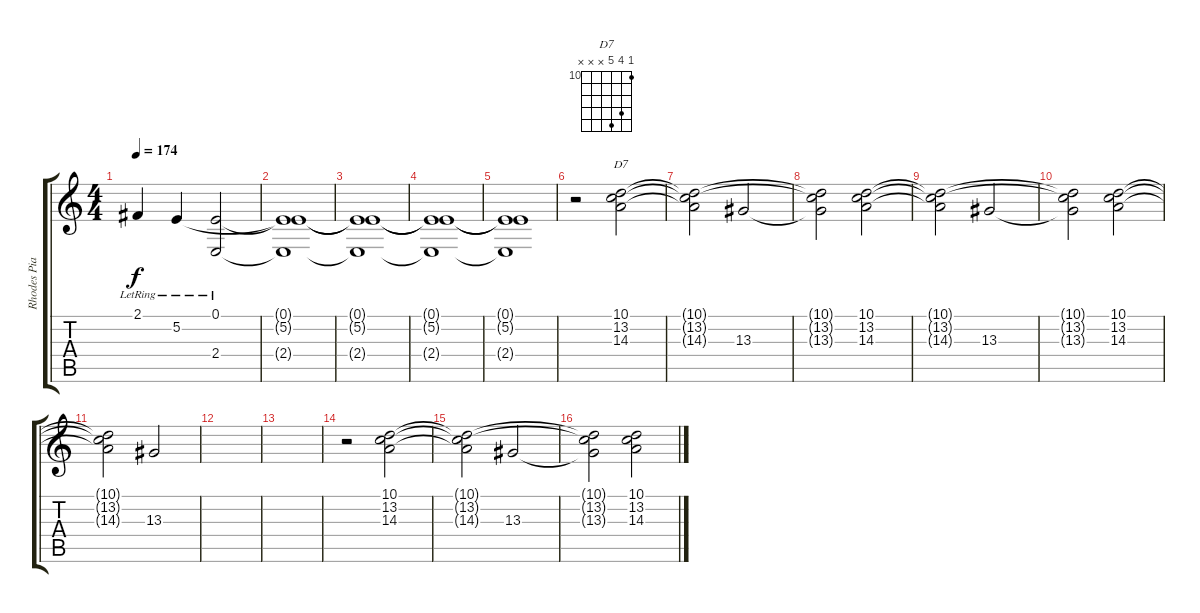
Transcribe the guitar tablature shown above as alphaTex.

\track ("Rhodes Piano?" "Rhodes Pia") {instrument acousticgrandpiano}
\staff {score tabs}
\tuning (E4 B3 G3 D3 A2 E2) {hide}
\chord ("D7" 10 13 14 x x x) {firstfret 10}
\ts (4 4)
\tempo 174
\clef g2
\ks c
2.1{lr}.4{dy f} 5.2{lr}.4 (0.1{lr} 2.4{t}).2 |
(0.1{t} 5.2{t} 2.4{t}).1 |
(0.1{t} 5.2{t} 2.4{t}).1 |
(0.1{t} 5.2{t} 2.4{t}).1 |
(0.1{t} 5.2{t} 2.4{t}).1 |
r.2{volume 8} (10.1 13.2 14.3).2{ch "D7"} |
(10.1{t} 13.2{t} 14.3{t}).2 13.3.2 |
(10.1{t} 13.2{t} 13.3{t}).2 (10.1 13.2 14.3).2 |
(10.1{t} 13.2{t} 14.3{t}).2 13.3.2 |
(10.1{t} 13.2{t} 13.3{t}).2 (10.1 13.2 14.3).2 |
(10.1{t} 13.2{t} 14.3{t}).2 13.3.2 |
|
|
r.2 (10.1 13.2 14.3).2 |
(10.1{t} 13.2{t} 14.3{t}).2 13.3.2 |
(10.1{t} 13.2{t} 13.3{t}).2 (10.1 13.2 14.3).2
